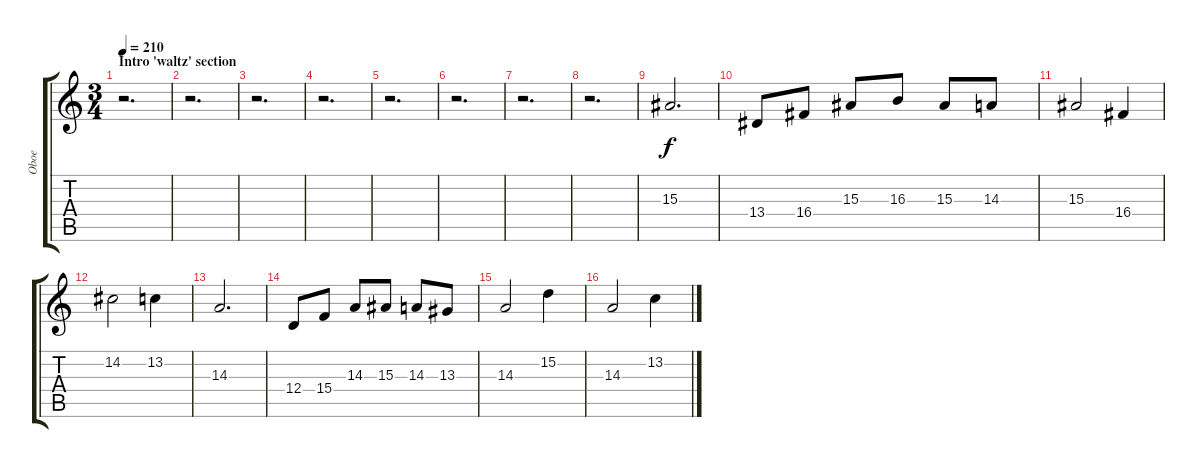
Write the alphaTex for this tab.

\track ("Oboe" "Oboe") {instrument oboe}
\staff {score tabs}
\tuning (E4 B3 G3 D3 A2 E2) {hide}
\ts (3 4)
\section ("" "Intro 'waltz' section")
\tempo 210
\clef g2
\ks c
r.2{d dy f instrument oboe} |
r.2{d} |
r.2{d} |
r.2{d} |
r.2{d} |
r.2{d} |
r.2{d} |
r.2{d} |
15.3.2{d} |
13.4.8 16.4.8 15.3.8{beam merge} 16.3.8{beam split} 15.3.8{beam merge} 14.3.8 |
15.3.2 16.4.4 |
14.2.2 13.2.4 |
14.3.2{d} |
12.4.8 15.4.8 14.3.8{beam merge} 15.3.8 14.3.8{beam merge} 13.3.8 |
14.3.2 15.2.4 |
14.3.2 13.2.4
